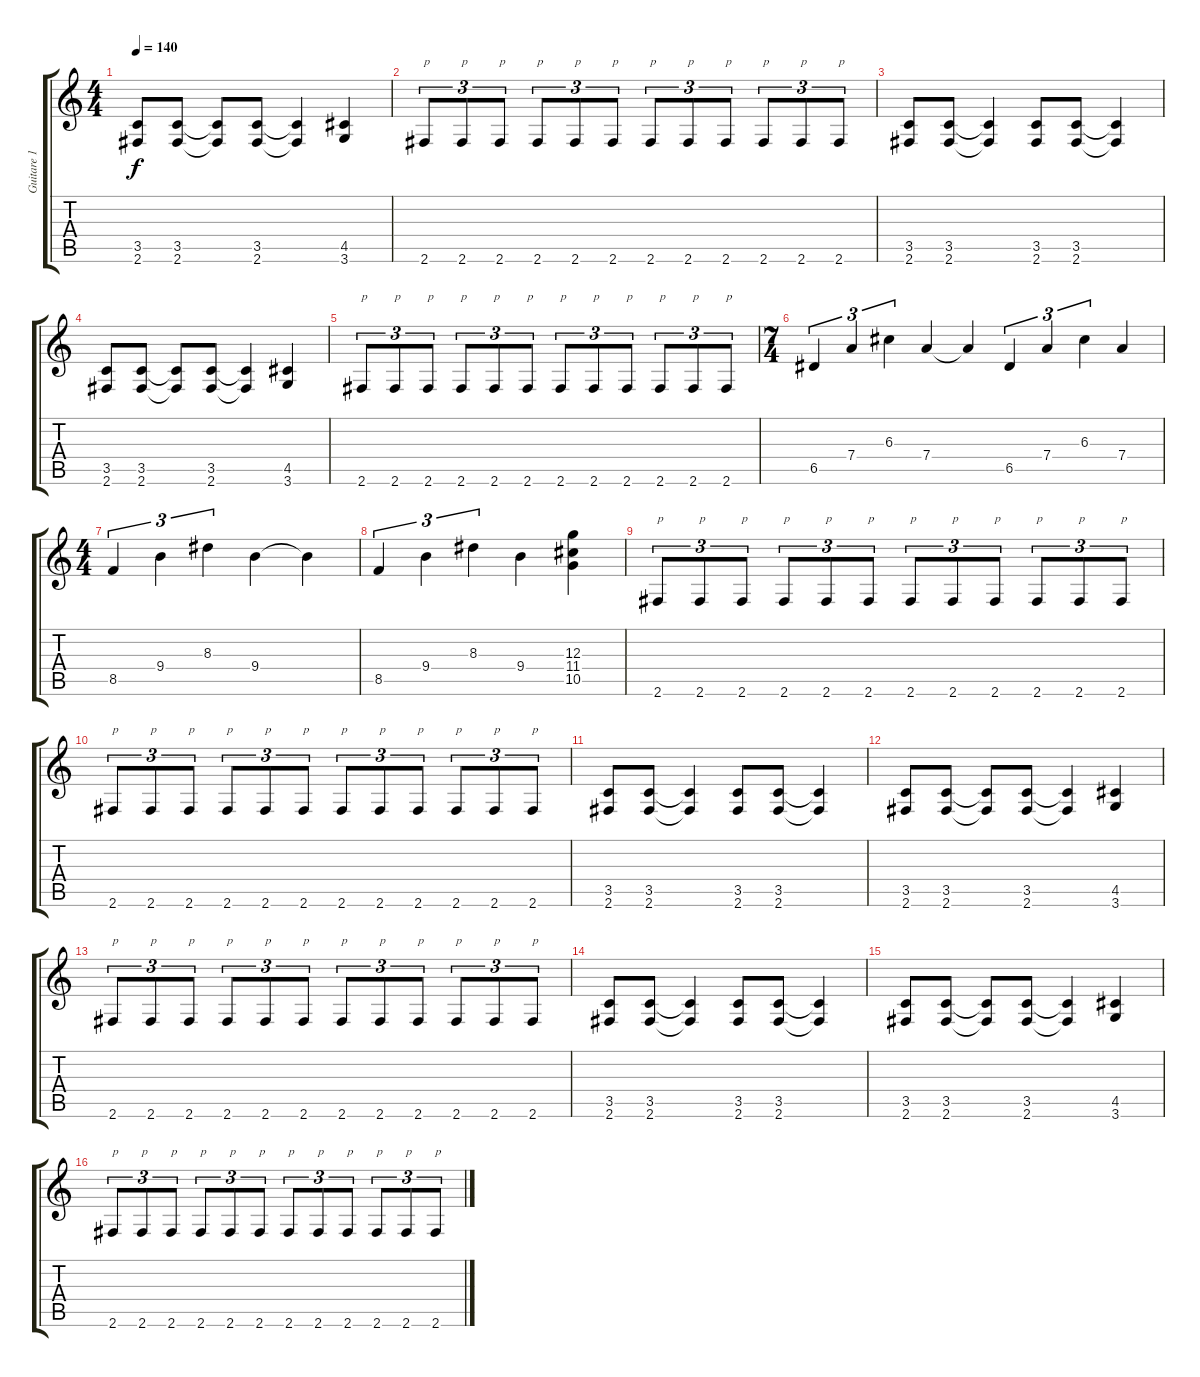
\track ("Guitare 1" "Guitare 1") {instrument distortionguitar}
\staff {score tabs}
\tuning (E4 B3 G3 D3 A2 E2) {hide}
\ts (4 4)
\tempo 140
\clef g2
\ks c
(3.5 2.6).8{dy f} (3.5 2.6).8 (3.5{t} 2.6{t}).8 (3.5 2.6).8 (3.5{t} 2.6{t}).4 (4.5 3.6).4 |
2.6.8{tu (3 2) txt "p"} 2.6.8{tu (3 2) txt "p"} 2.6.8{tu (3 2) txt "p"} 2.6.8{tu (3 2) txt "p"} 2.6.8{tu (3 2) txt "p"} 2.6.8{tu (3 2) txt "p"} 2.6.8{tu (3 2) txt "p"} 2.6.8{tu (3 2) txt "p"} 2.6.8{tu (3 2) txt "p"} 2.6.8{tu (3 2) txt "p"} 2.6.8{tu (3 2) txt "p"} 2.6.8{tu (3 2) txt "p"} |
(3.5 2.6).8 (3.5 2.6).8 (3.5{t} 2.6{t}).4 (3.5 2.6).8 (3.5 2.6).8 (3.5{t} 2.6{t}).4 |
(3.5 2.6).8 (3.5 2.6).8 (3.5{t} 2.6{t}).8 (3.5 2.6).8 (3.5{t} 2.6{t}).4 (4.5 3.6).4 |
2.6.8{tu (3 2) txt "p"} 2.6.8{tu (3 2) txt "p"} 2.6.8{tu (3 2) txt "p"} 2.6.8{tu (3 2) txt "p"} 2.6.8{tu (3 2) txt "p"} 2.6.8{tu (3 2) txt "p"} 2.6.8{tu (3 2) txt "p"} 2.6.8{tu (3 2) txt "p"} 2.6.8{tu (3 2) txt "p"} 2.6.8{tu (3 2) txt "p"} 2.6.8{tu (3 2) txt "p"} 2.6.8{tu (3 2) txt "p"} |
\ts (7 4)
6.5.4{tu (3 2)} 7.4.4{tu (3 2)} 6.3.4{tu (3 2)} 7.4.4 7.4{t}.4 6.5.4{tu (3 2)} 7.4.4{tu (3 2)} 6.3.4{tu (3 2)} 7.4.4 |
\ts (4 4)
8.5.4{tu (3 2)} 9.4.4{tu (3 2)} 8.3.4{tu (3 2)} 9.4.4 9.4{t}.4 |
8.5.4{tu (3 2)} 9.4.4{tu (3 2)} 8.3.4{tu (3 2)} 9.4.4 (12.3 11.4 10.5).4 |
2.6.8{tu (3 2) txt "p"} 2.6.8{tu (3 2) txt "p"} 2.6.8{tu (3 2) txt "p"} 2.6.8{tu (3 2) txt "p"} 2.6.8{tu (3 2) txt "p"} 2.6.8{tu (3 2) txt "p"} 2.6.8{tu (3 2) txt "p"} 2.6.8{tu (3 2) txt "p"} 2.6.8{tu (3 2) txt "p"} 2.6.8{tu (3 2) txt "p"} 2.6.8{tu (3 2) txt "p"} 2.6.8{tu (3 2) txt "p"} |
2.6.8{tu (3 2) txt "p"} 2.6.8{tu (3 2) txt "p"} 2.6.8{tu (3 2) txt "p"} 2.6.8{tu (3 2) txt "p"} 2.6.8{tu (3 2) txt "p"} 2.6.8{tu (3 2) txt "p"} 2.6.8{tu (3 2) txt "p"} 2.6.8{tu (3 2) txt "p"} 2.6.8{tu (3 2) txt "p"} 2.6.8{tu (3 2) txt "p"} 2.6.8{tu (3 2) txt "p"} 2.6.8{tu (3 2) txt "p"} |
(3.5 2.6).8 (3.5 2.6).8 (3.5{t} 2.6{t}).4 (3.5 2.6).8 (3.5 2.6).8 (3.5{t} 2.6{t}).4 |
(3.5 2.6).8 (3.5 2.6).8 (3.5{t} 2.6{t}).8 (3.5 2.6).8 (3.5{t} 2.6{t}).4 (4.5 3.6).4 |
2.6.8{tu (3 2) txt "p"} 2.6.8{tu (3 2) txt "p"} 2.6.8{tu (3 2) txt "p"} 2.6.8{tu (3 2) txt "p"} 2.6.8{tu (3 2) txt "p"} 2.6.8{tu (3 2) txt "p"} 2.6.8{tu (3 2) txt "p"} 2.6.8{tu (3 2) txt "p"} 2.6.8{tu (3 2) txt "p"} 2.6.8{tu (3 2) txt "p"} 2.6.8{tu (3 2) txt "p"} 2.6.8{tu (3 2) txt "p"} |
(3.5 2.6).8 (3.5 2.6).8 (3.5{t} 2.6{t}).4 (3.5 2.6).8 (3.5 2.6).8 (3.5{t} 2.6{t}).4 |
(3.5 2.6).8 (3.5 2.6).8 (3.5{t} 2.6{t}).8 (3.5 2.6).8 (3.5{t} 2.6{t}).4 (4.5 3.6).4 |
2.6.8{tu (3 2) txt "p"} 2.6.8{tu (3 2) txt "p"} 2.6.8{tu (3 2) txt "p"} 2.6.8{tu (3 2) txt "p"} 2.6.8{tu (3 2) txt "p"} 2.6.8{tu (3 2) txt "p"} 2.6.8{tu (3 2) txt "p"} 2.6.8{tu (3 2) txt "p"} 2.6.8{tu (3 2) txt "p"} 2.6.8{tu (3 2) txt "p"} 2.6.8{tu (3 2) txt "p"} 2.6.8{tu (3 2) txt "p"}
